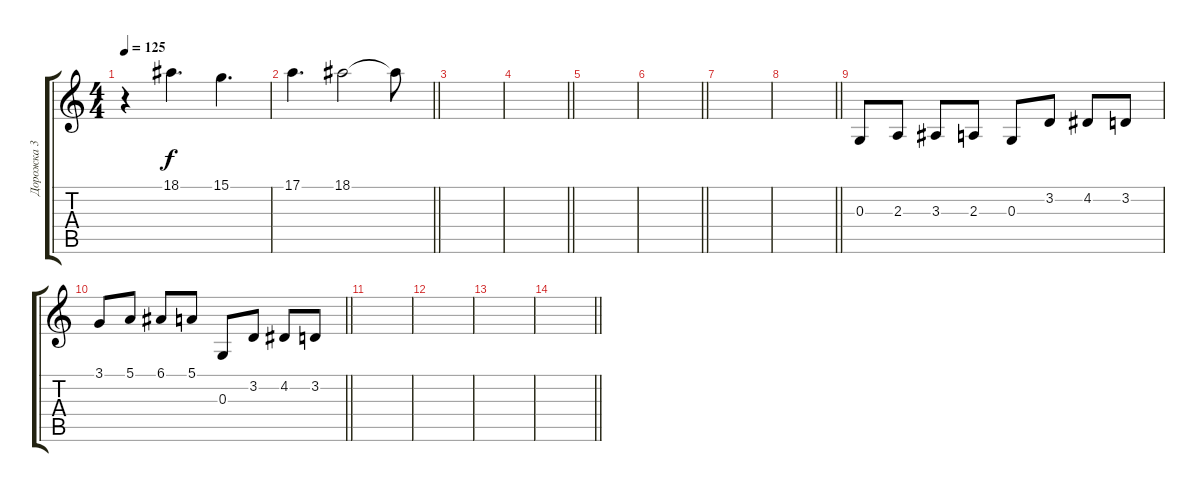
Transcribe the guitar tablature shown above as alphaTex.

\track ("Дорожка 3" "Дорожка 3") {instrument pad4choir}
\staff {score tabs}
\tuning (E4 B3 G3 D3 A2 E2) {hide}
\ts (4 4)
\tempo 125
\clef g2
\ks c
r.4{dy f} 18.1.4{d} 15.1.4{d} |
\barLineRight lightlight
17.1.4{d} 18.1.2 18.1{t}.8 |
|
\barLineRight lightlight
|
|
\barLineRight lightlight
|
|
\barLineRight lightlight
|
0.3.8 2.3.8 3.3.8 2.3.8 0.3.8 3.2.8 4.2.8 3.2.8 |
\barLineRight lightlight
3.1.8 5.1.8 6.1.8 5.1.8 0.3.8 3.2.8 4.2.8 3.2.8 |
|
|
|
\barLineRight lightlight
